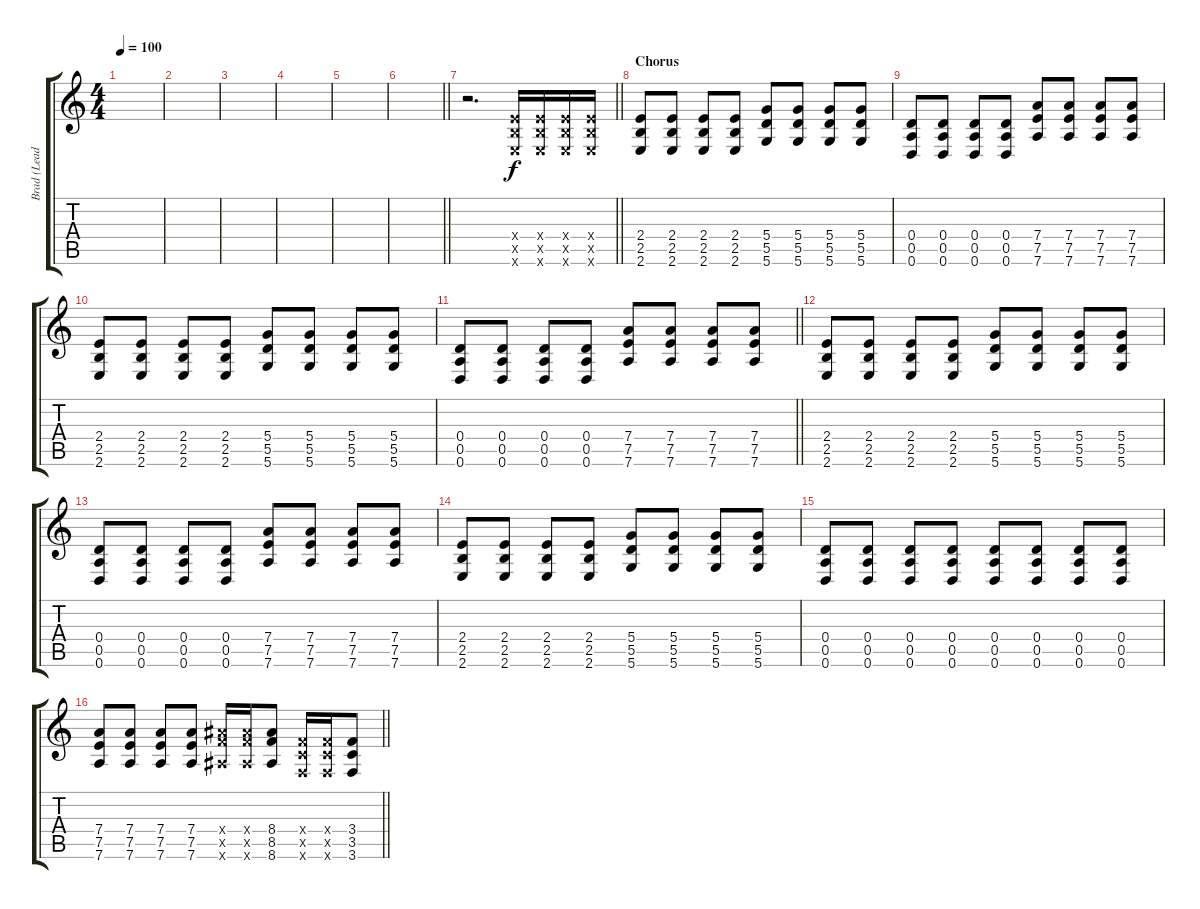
\track ("Brad (Lead Guitar)" "Brad (Lead") {instrument overdrivenguitar}
\staff {score tabs}
\tuning (E4 B3 G3 D3 A2 D2) {hide}
\ts (4 4)
\tempo 100
\clef g2
\ks c
|
|
|
|
|
\barLineRight lightlight
|
\barLineRight lightlight
r.2{d} (2.4{x} 2.5{x} 2.6{x}).16 (2.4{x} 2.5{x} 2.6{x}).16 (2.4{x} 2.5{x} 2.6{x}).16 (2.4{x} 2.5{x} 2.6{x}).16 |
\section ("" "Chorus")
(2.4 2.5 2.6).8 (2.4 2.5 2.6).8 (2.4 2.5 2.6).8 (2.4 2.5 2.6).8 (5.4 5.5 5.6).8 (5.4 5.5 5.6).8 (5.4 5.5 5.6).8 (5.4 5.5 5.6).8 |
(0.4 0.5 0.6).8 (0.4 0.5 0.6).8 (0.4 0.5 0.6).8 (0.4 0.5 0.6).8 (7.4 7.5 7.6).8 (7.4 7.5 7.6).8 (7.4 7.5 7.6).8 (7.4 7.5 7.6).8 |
(2.4 2.5 2.6).8 (2.4 2.5 2.6).8 (2.4 2.5 2.6).8 (2.4 2.5 2.6).8 (5.4 5.5 5.6).8 (5.4 5.5 5.6).8 (5.4 5.5 5.6).8 (5.4 5.5 5.6).8 |
\barLineRight lightlight
(0.4 0.5 0.6).8 (0.4 0.5 0.6).8 (0.4 0.5 0.6).8 (0.4 0.5 0.6).8 (7.4 7.5 7.6).8 (7.4 7.5 7.6).8 (7.4 7.5 7.6).8 (7.4 7.5 7.6).8 |
(2.4 2.5 2.6).8 (2.4 2.5 2.6).8 (2.4 2.5 2.6).8 (2.4 2.5 2.6).8 (5.4 5.5 5.6).8 (5.4 5.5 5.6).8 (5.4 5.5 5.6).8 (5.4 5.5 5.6).8 |
(0.4 0.5 0.6).8 (0.4 0.5 0.6).8 (0.4 0.5 0.6).8 (0.4 0.5 0.6).8 (7.4 7.5 7.6).8 (7.4 7.5 7.6).8 (7.4 7.5 7.6).8 (7.4 7.5 7.6).8 |
(2.4 2.5 2.6).8 (2.4 2.5 2.6).8 (2.4 2.5 2.6).8 (2.4 2.5 2.6).8 (5.4 5.5 5.6).8 (5.4 5.5 5.6).8 (5.4 5.5 5.6).8 (5.4 5.5 5.6).8 |
(0.4 0.5 0.6).8 (0.4 0.5 0.6).8 (0.4 0.5 0.6).8 (0.4 0.5 0.6).8 (0.4 0.5 0.6).8 (0.4 0.5 0.6).8 (0.4 0.5 0.6).8 (0.4 0.5 0.6).8 |
\barLineRight lightlight
(7.4 7.5 7.6).8 (7.4 7.5 7.6).8 (7.4 7.5 7.6).8 (7.4 7.5 7.6).8 (8.4{x} 8.5{x} 8.6{x}).16 (8.4{x} 8.5{x} 8.6{x}).16 (8.4 8.5 8.6).8 (3.4{x} 3.5{x} 3.6{x}).16 (3.4{x} 3.5{x} 3.6{x}).16 (3.4 3.5 3.6).8
